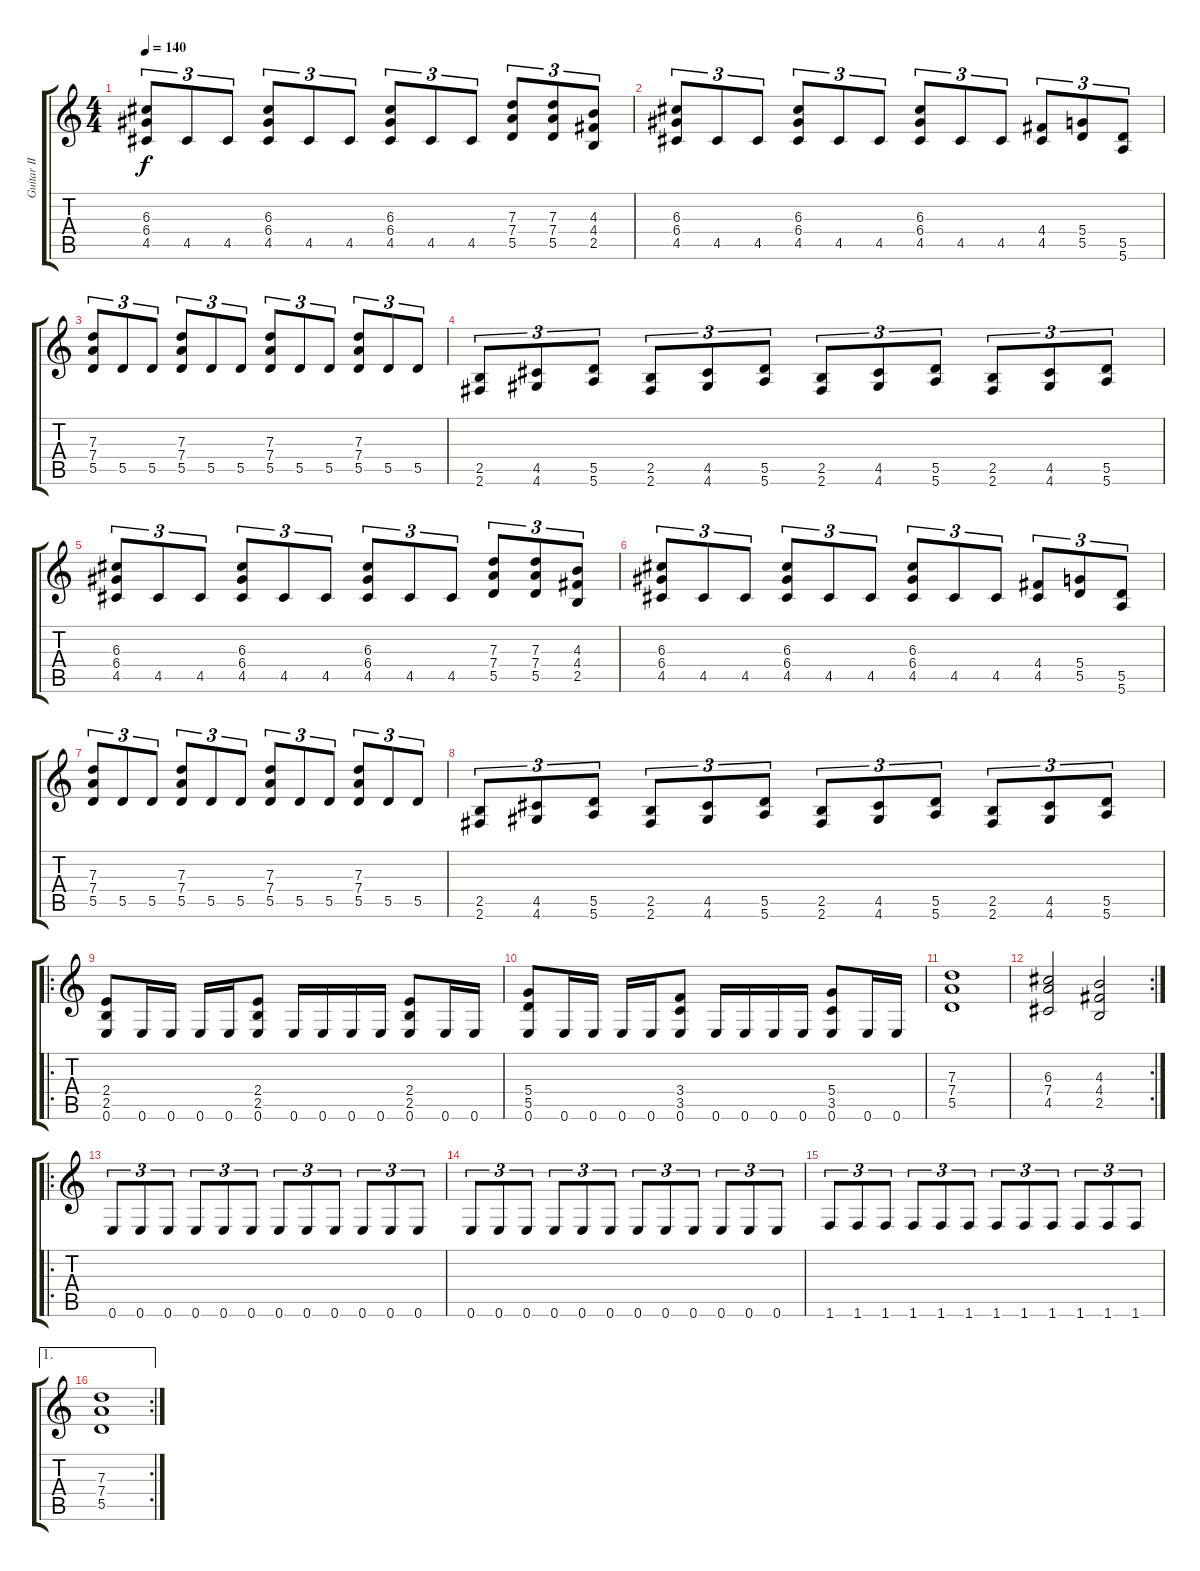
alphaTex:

\track ("Guitar II" "Guitar II") {instrument distortionguitar}
\staff {score tabs}
\tuning (E4 B3 G3 D3 A2 E2) {hide}
\ts (4 4)
\tempo 140
\clef g2
\ks c
(6.3 6.4 4.5).8{tu (3 2) dy f} 4.5.8{tu (3 2)} 4.5.8{tu (3 2)} (6.3 6.4 4.5).8{tu (3 2)} 4.5.8{tu (3 2)} 4.5.8{tu (3 2)} (6.3 6.4 4.5).8{tu (3 2)} 4.5.8{tu (3 2)} 4.5.8{tu (3 2)} (7.3 7.4 5.5).8{tu (3 2)} (7.3 7.4 5.5).8{tu (3 2)} (4.3 4.4 2.5).8{tu (3 2)} |
(6.3 6.4 4.5).8{tu (3 2)} 4.5.8{tu (3 2)} 4.5.8{tu (3 2)} (6.3 6.4 4.5).8{tu (3 2)} 4.5.8{tu (3 2)} 4.5.8{tu (3 2)} (6.3 6.4 4.5).8{tu (3 2)} 4.5.8{tu (3 2)} 4.5.8{tu (3 2)} (4.4 4.5).8{tu (3 2)} (5.4 5.5).8{tu (3 2)} (5.5 5.6).8{tu (3 2)} |
(7.3 7.4 5.5).8{tu (3 2)} 5.5.8{tu (3 2)} 5.5.8{tu (3 2)} (7.3 7.4 5.5).8{tu (3 2)} 5.5.8{tu (3 2)} 5.5.8{tu (3 2)} (7.3 7.4 5.5).8{tu (3 2)} 5.5.8{tu (3 2)} 5.5.8{tu (3 2)} (7.3 7.4 5.5).8{tu (3 2)} 5.5.8{tu (3 2)} 5.5.8{tu (3 2)} |
(2.5 2.6).8{tu (3 2)} (4.5 4.6).8{tu (3 2)} (5.5 5.6).8{tu (3 2)} (2.5 2.6).8{tu (3 2)} (4.5 4.6).8{tu (3 2)} (5.5 5.6).8{tu (3 2)} (2.5 2.6).8{tu (3 2)} (4.5 4.6).8{tu (3 2)} (5.5 5.6).8{tu (3 2)} (2.5 2.6).8{tu (3 2)} (4.5 4.6).8{tu (3 2)} (5.5 5.6).8{tu (3 2)} |
(6.3 6.4 4.5).8{tu (3 2)} 4.5.8{tu (3 2)} 4.5.8{tu (3 2)} (6.3 6.4 4.5).8{tu (3 2)} 4.5.8{tu (3 2)} 4.5.8{tu (3 2)} (6.3 6.4 4.5).8{tu (3 2)} 4.5.8{tu (3 2)} 4.5.8{tu (3 2)} (7.3 7.4 5.5).8{tu (3 2)} (7.3 7.4 5.5).8{tu (3 2)} (4.3 4.4 2.5).8{tu (3 2)} |
(6.3 6.4 4.5).8{tu (3 2)} 4.5.8{tu (3 2)} 4.5.8{tu (3 2)} (6.3 6.4 4.5).8{tu (3 2)} 4.5.8{tu (3 2)} 4.5.8{tu (3 2)} (6.3 6.4 4.5).8{tu (3 2)} 4.5.8{tu (3 2)} 4.5.8{tu (3 2)} (4.4 4.5).8{tu (3 2)} (5.4 5.5).8{tu (3 2)} (5.5 5.6).8{tu (3 2)} |
(7.3 7.4 5.5).8{tu (3 2)} 5.5.8{tu (3 2)} 5.5.8{tu (3 2)} (7.3 7.4 5.5).8{tu (3 2)} 5.5.8{tu (3 2)} 5.5.8{tu (3 2)} (7.3 7.4 5.5).8{tu (3 2)} 5.5.8{tu (3 2)} 5.5.8{tu (3 2)} (7.3 7.4 5.5).8{tu (3 2)} 5.5.8{tu (3 2)} 5.5.8{tu (3 2)} |
(2.5 2.6).8{tu (3 2)} (4.5 4.6).8{tu (3 2)} (5.5 5.6).8{tu (3 2)} (2.5 2.6).8{tu (3 2)} (4.5 4.6).8{tu (3 2)} (5.5 5.6).8{tu (3 2)} (2.5 2.6).8{tu (3 2)} (4.5 4.6).8{tu (3 2)} (5.5 5.6).8{tu (3 2)} (2.5 2.6).8{tu (3 2)} (4.5 4.6).8{tu (3 2)} (5.5 5.6).8{tu (3 2)} |
\ro
(2.4 2.5 0.6).8 0.6.16 0.6.16 0.6.16 0.6.16 (2.4 2.5 0.6).8 0.6.16 0.6.16 0.6.16 0.6.16 (2.4 2.5 0.6).8 0.6.16 0.6.16 |
(5.4 5.5 0.6).8 0.6.16 0.6.16 0.6.16 0.6.16 (3.4 3.5 0.6).8 0.6.16 0.6.16 0.6.16 0.6.16 (5.4 3.5 0.6).8 0.6.16 0.6.16 |
(7.3 7.4 5.5).1 |
\rc 2
(6.3 7.4 4.5).2 (4.3 4.4 2.5).2 |
\ro
0.6.8{tu (3 2)} 0.6.8{tu (3 2)} 0.6.8{tu (3 2)} 0.6.8{tu (3 2)} 0.6.8{tu (3 2)} 0.6.8{tu (3 2)} 0.6.8{tu (3 2)} 0.6.8{tu (3 2)} 0.6.8{tu (3 2)} 0.6.8{tu (3 2)} 0.6.8{tu (3 2)} 0.6.8{tu (3 2)} |
0.6.8{tu (3 2)} 0.6.8{tu (3 2)} 0.6.8{tu (3 2)} 0.6.8{tu (3 2)} 0.6.8{tu (3 2)} 0.6.8{tu (3 2)} 0.6.8{tu (3 2)} 0.6.8{tu (3 2)} 0.6.8{tu (3 2)} 0.6.8{tu (3 2)} 0.6.8{tu (3 2)} 0.6.8{tu (3 2)} |
1.6.8{tu (3 2)} 1.6.8{tu (3 2)} 1.6.8{tu (3 2)} 1.6.8{tu (3 2)} 1.6.8{tu (3 2)} 1.6.8{tu (3 2)} 1.6.8{tu (3 2)} 1.6.8{tu (3 2)} 1.6.8{tu (3 2)} 1.6.8{tu (3 2)} 1.6.8{tu (3 2)} 1.6.8{tu (3 2)} |
\ae 1
\rc 2
(7.3 7.4 5.5).1
